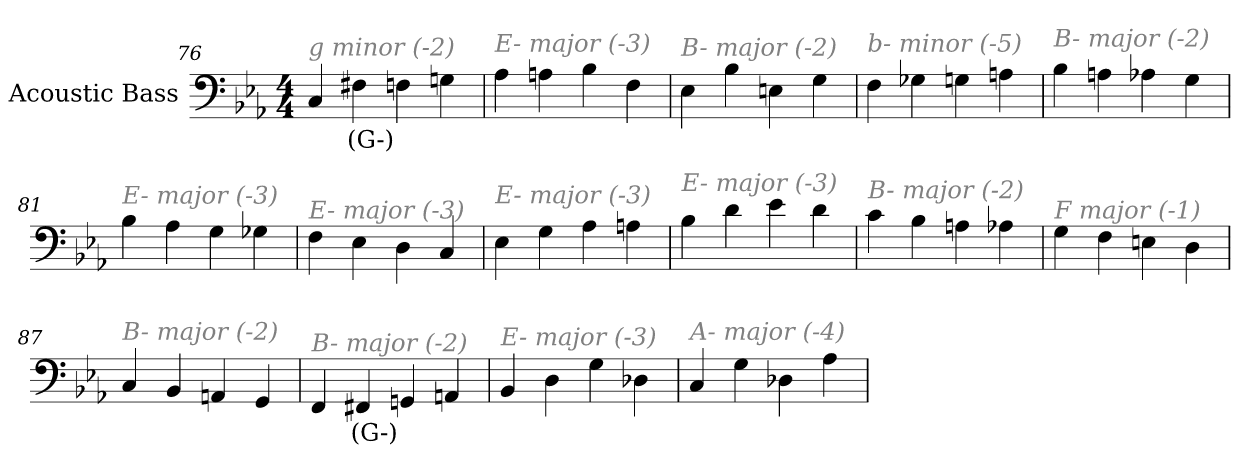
**kern	**text
*part1	*part1
*staff1	*staff1
*I"Acoustic Bass	*
*clefF4	*
*ITrd7c12	*
*k[b-e-a-]	*
*E-:	*
*M4/4	*
=76	=76
!LO:TX:i:color=#808080:t=g minor (-2)	!
4CC	.
4FF#Xi	(G-)
4FF	.
4GGn	.
=77	=77
!LO:TX:i:color=#808080:t=E- major (-3)	!
4AA-	.
4AAn	.
4BB-	.
4FF	.
=78	=78
!LO:TX:i:color=#808080:t=B- major (-2)	!
4EE-	.
4BB-	.
4EEn	.
4GG	.
=79	=79
!LO:TX:i:color=#808080:t=b- minor (-5)	!
4FF	.
4GG-X	.
4GGn	.
4AAn	.
=80	=80
!LO:TX:i:color=#808080:t=B- major (-2)	!
4BB-	.
4AAn	.
4AA-X	.
4GG	.
=81	=81
!LO:TX:i:color=#808080:t=E- major (-3)	!
4BB-	.
4AA-	.
4GG	.
4GG-X	.
=82	=82
!LO:TX:i:color=#808080:t=E- major (-3)	!
4FF	.
4EE-	.
4DD	.
4CC	.
=83	=83
!LO:TX:i:color=#808080:t=E- major (-3)	!
4EE-	.
4GG	.
4AA-	.
4AAn	.
=84	=84
!LO:TX:i:color=#808080:t=E- major (-3)	!
4BB-	.
4D	.
4E-	.
4D	.
=85	=85
!LO:TX:i:color=#808080:t=B- major (-2)	!
4C	.
4BB-	.
4AAn	.
4AA-X	.
=86	=86
!LO:TX:i:color=#808080:t=F major (-1)	!
4GG	.
4FF	.
4EEn	.
4DD	.
=87	=87
!LO:TX:i:color=#808080:t=B- major (-2)	!
4CC	.
4BBB-	.
4AAAn	.
4GGG	.
=88	=88
!LO:TX:i:color=#808080:t=B- major (-2)	!
4FFF	.
4FFF#Xi	(G-)
4GGGn	.
4AAAn	.
=89	=89
!LO:TX:i:color=#808080:t=E- major (-3)	!
4BBB-	.
4DD	.
4GG	.
4DD-X	.
=90	=90
!LO:TX:i:color=#808080:t=A- major (-4)	!
4CC	.
4GG	.
4DD-X	.
4AA-	.
=	=
*-	*-
